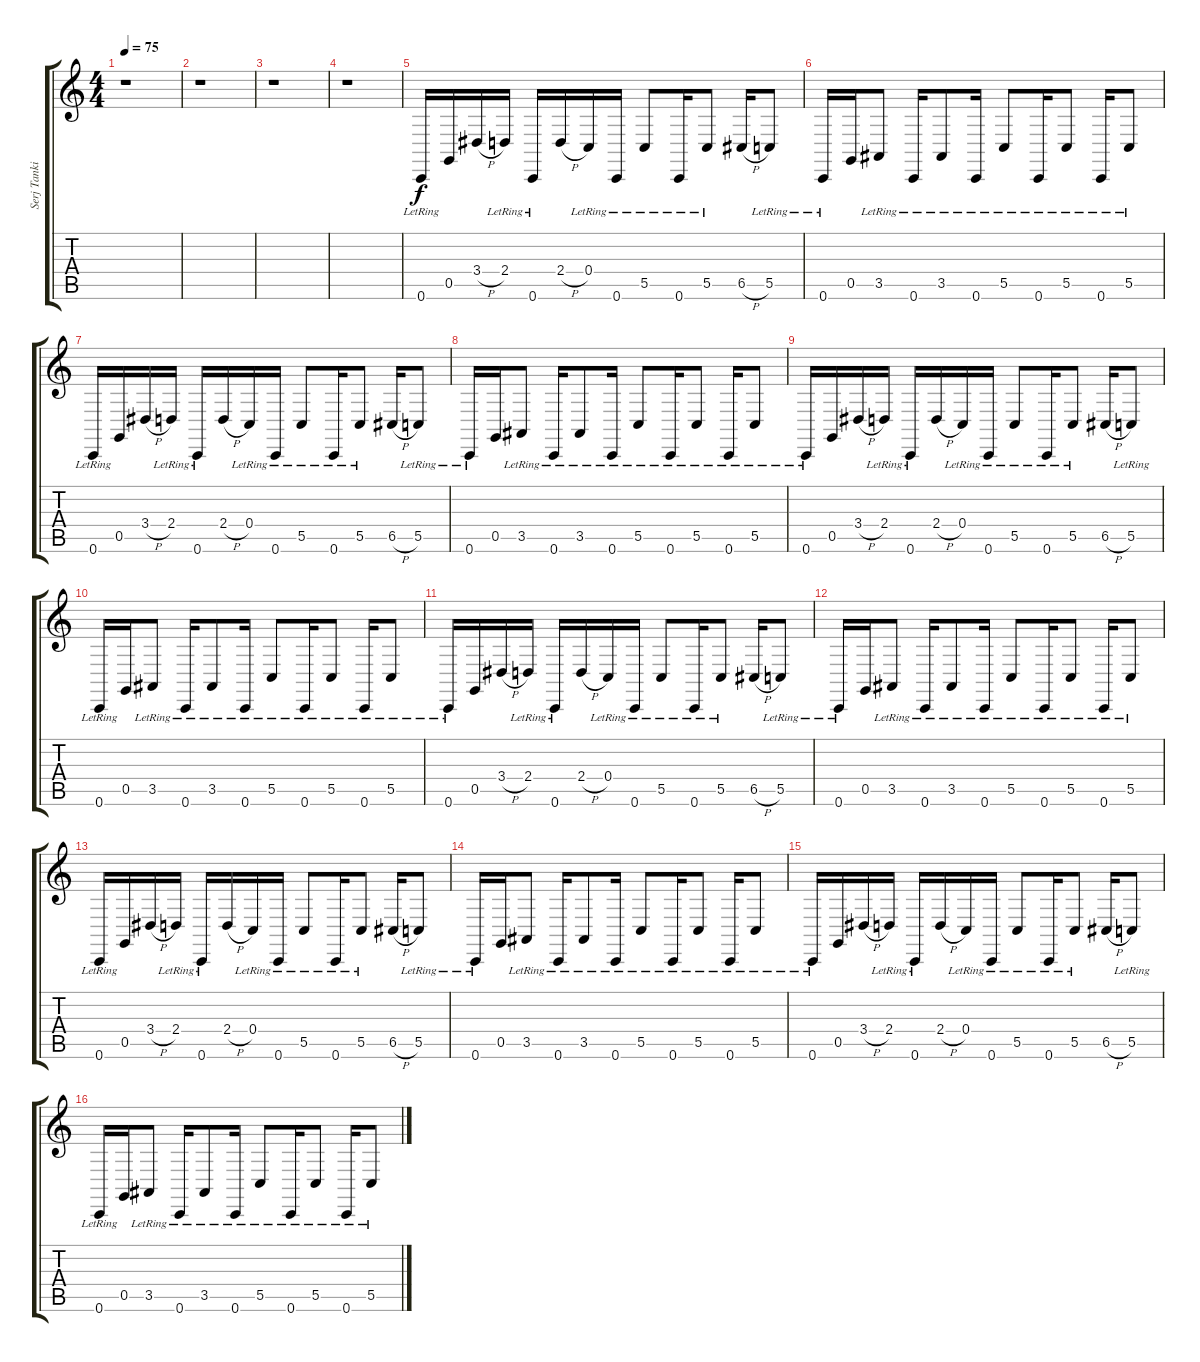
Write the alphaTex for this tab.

\track ("Serj Tankian" "Serj Tanki") {instrument sitar}
\staff {score tabs}
\tuning (D4 A3 F3 C3 G2 C2) {hide}
\ts (4 4)
\tempo 75
\clef g2
\ks c
r.1{dy f} |
r.1 |
r.1 |
r.1{instrument sitar} |
0.6{lr}.16 0.5.16 3.4{h}.16 2.4{lr}.16 0.6{lr}.16 2.4{h}.16 0.4{lr}.16 0.6{lr}.16 5.5{lr}.8 0.6{lr}.16 5.5{lr}.8 6.5{h}.16 5.5{lr}.8 |
0.6{lr}.16 0.5.16 3.5{lr}.8 0.6{lr}.16 3.5{lr}.8 0.6{lr}.16 5.5{lr}.8 0.6{lr}.16 5.5{lr}.8 0.6{lr}.16 5.5{lr}.8 |
0.6{lr}.16 0.5.16 3.4{h}.16 2.4{lr}.16 0.6{lr}.16 2.4{h}.16 0.4{lr}.16 0.6{lr}.16 5.5{lr}.8 0.6{lr}.16 5.5{lr}.8 6.5{h}.16 5.5{lr}.8 |
0.6{lr}.16 0.5.16 3.5{lr}.8 0.6{lr}.16 3.5{lr}.8 0.6{lr}.16 5.5{lr}.8 0.6{lr}.16 5.5{lr}.8 0.6{lr}.16 5.5{lr}.8 |
0.6{lr}.16 0.5.16 3.4{h}.16 2.4{lr}.16 0.6{lr}.16 2.4{h}.16 0.4{lr}.16 0.6{lr}.16 5.5{lr}.8 0.6{lr}.16 5.5{lr}.8 6.5{h}.16 5.5{lr}.8 |
0.6{lr}.16 0.5.16 3.5{lr}.8 0.6{lr}.16 3.5{lr}.8 0.6{lr}.16 5.5{lr}.8 0.6{lr}.16 5.5{lr}.8 0.6{lr}.16 5.5{lr}.8 |
0.6{lr}.16 0.5.16 3.4{h}.16 2.4{lr}.16 0.6{lr}.16 2.4{h}.16 0.4{lr}.16 0.6{lr}.16 5.5{lr}.8 0.6{lr}.16 5.5{lr}.8 6.5{h}.16 5.5{lr}.8 |
0.6{lr}.16 0.5.16 3.5{lr}.8 0.6{lr}.16 3.5{lr}.8 0.6{lr}.16 5.5{lr}.8 0.6{lr}.16 5.5{lr}.8 0.6{lr}.16 5.5{lr}.8 |
0.6{lr}.16 0.5.16 3.4{h}.16 2.4{lr}.16 0.6{lr}.16 2.4{h}.16 0.4{lr}.16 0.6{lr}.16 5.5{lr}.8 0.6{lr}.16 5.5{lr}.8 6.5{h}.16 5.5{lr}.8 |
0.6{lr}.16 0.5.16 3.5{lr}.8 0.6{lr}.16 3.5{lr}.8 0.6{lr}.16 5.5{lr}.8 0.6{lr}.16 5.5{lr}.8 0.6{lr}.16 5.5{lr}.8 |
0.6{lr}.16 0.5.16 3.4{h}.16 2.4{lr}.16 0.6{lr}.16 2.4{h}.16 0.4{lr}.16 0.6{lr}.16 5.5{lr}.8 0.6{lr}.16 5.5{lr}.8 6.5{h}.16 5.5{lr}.8 |
0.6{lr}.16 0.5.16 3.5{lr}.8 0.6{lr}.16 3.5{lr}.8 0.6{lr}.16 5.5{lr}.8 0.6{lr}.16 5.5{lr}.8 0.6{lr}.16 5.5{lr}.8
